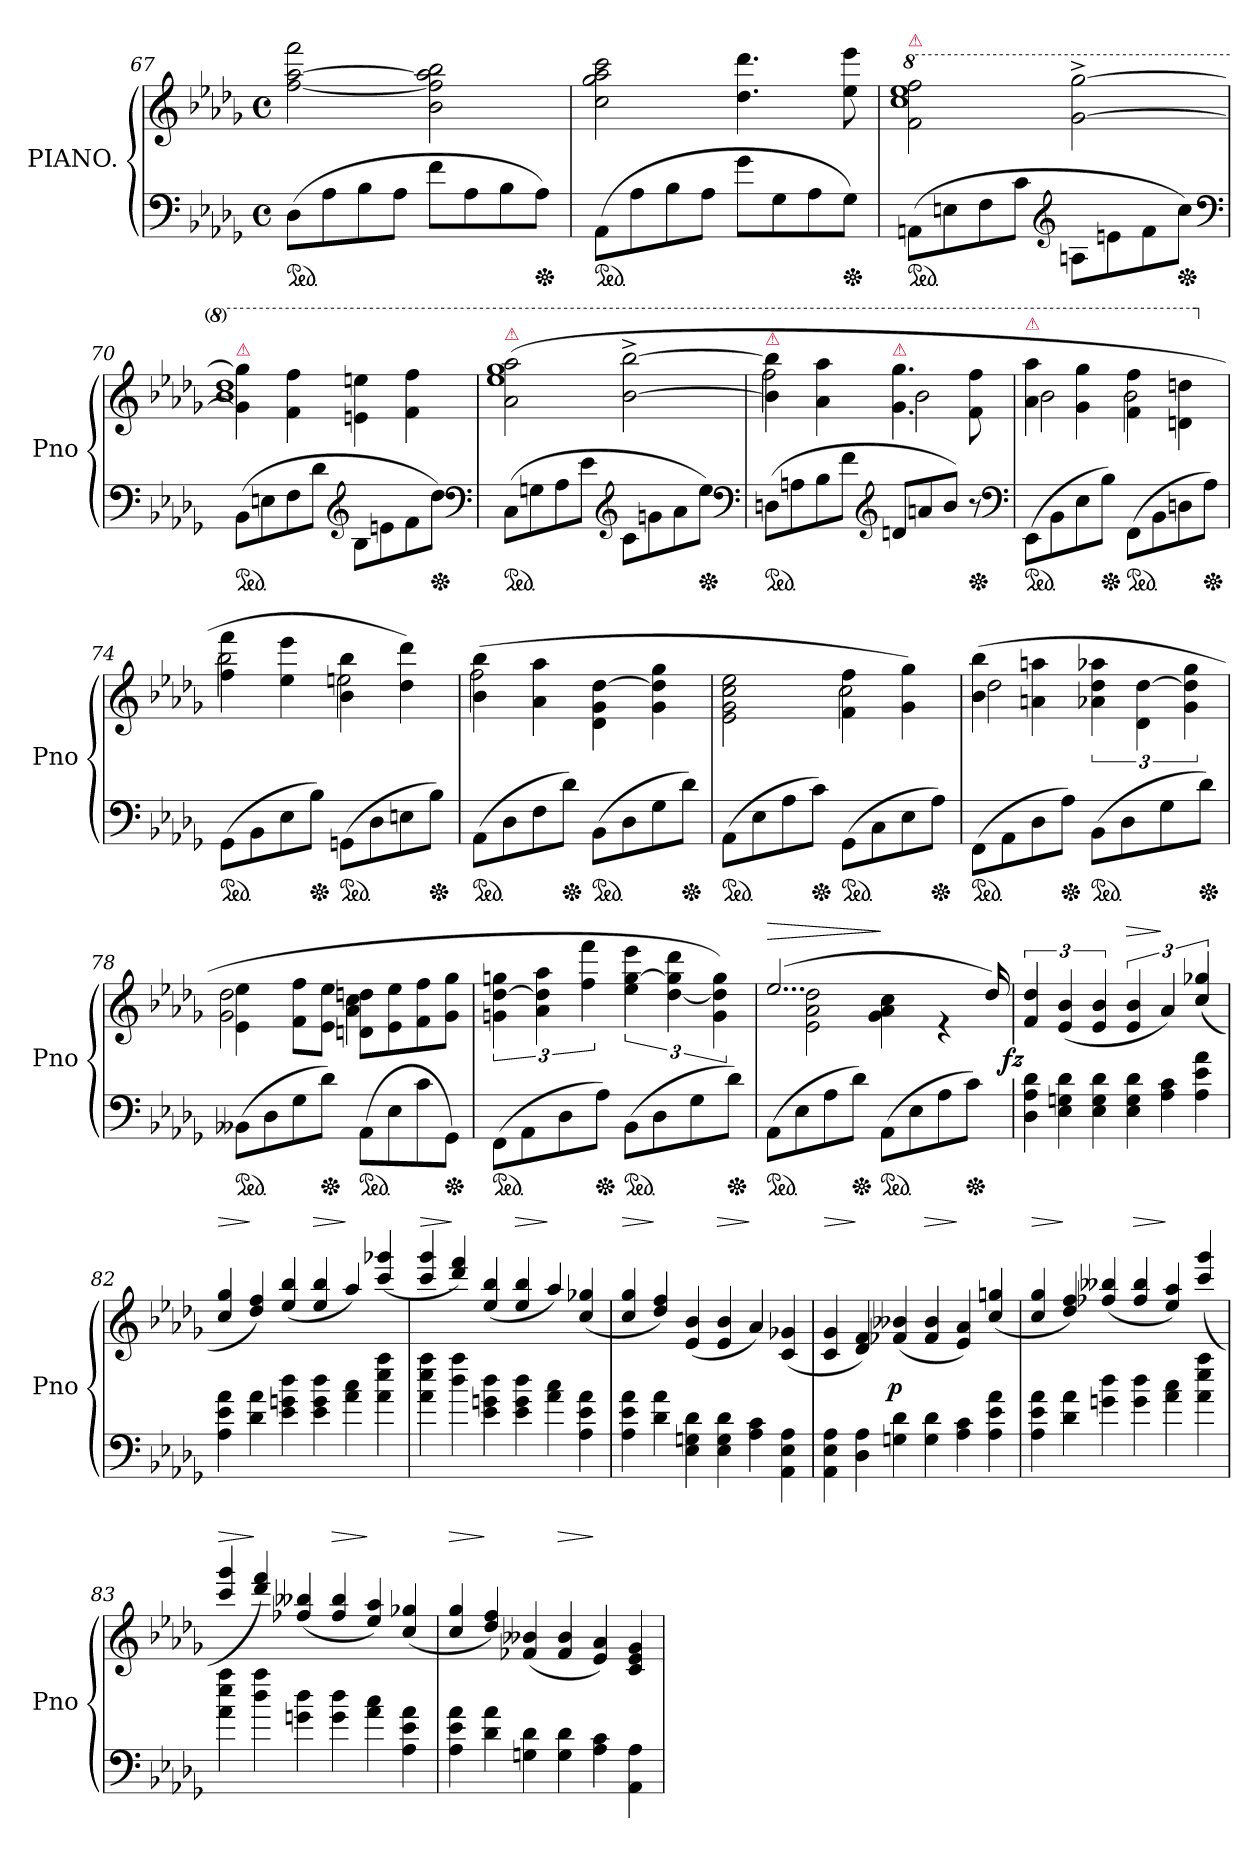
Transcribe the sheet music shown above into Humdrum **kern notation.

**kern	**kern	**dynam
*part1	*part1	*part1
*staff2	*staff1	*staff1/2
*I"PIANO.	*	*
*I'Pno	*	*
*clefF4	*clefG2	*
*k[b-e-a-d-g-]	*k[b-e-a-d-g-]	*
*b-:	*b-:	*
*M2/2	*M2/2	*
*met(c)	*met(c)	*
*ped	*	*
=67	=67	=67
(>8D-L	[2ff\ [2aa-\ 2fff\	.
8A-	.	.
8B-	.	.
8A-J	.	.
8fL	2b-\ 2ff]\ 2aa-]\ 2bb-\	.
8A-	.	.
8B-	.	.
*Xped	*	*
8A-J)	.	.
=68	=68	=68
*ped	*	*
(>8AA-L	2cc\ 2gg-\ 2aa-\ 2ccc\	.
8A-	.	.
8B-	.	.
8A-J	.	.
8g-L	4.dd-\ 4.ddd-\	.
8G-	.	.
8A-	.	.
*Xped	*	*
8G-J)	8ee-\ 8eee-\	.
=69	=69	=69
*	*8va	*
*	*^	*
!	!LO:TX:a:color=crimson:t=⚠	!	!
*ped	*	*	*
(>8AAn\L	2ff\ 2fff\	1ccc 1eee-	.
8En	.	.	.
8F	.	.	.
8cJ	.	.	.
*clefG2	*	*	*
8An\L	[2gg-^>\ [2ggg-^>\	.	.
8en	.	.	.
8f	.	.	.
*Xped	*	*	*
8ccJ)	.	.	.
*clefF4	*	*	*
=70	=70	=70	=70
!	!LO:TX:a:color=crimson:t=⚠	!	!
*ped	*	*	*
(>8BB-\L	4gg-]\ 4ggg-]\	1bb- 1ddd-	.
8En	.	.	.
8F	4ff\ 4fff\	.	.
8d-J	.	.	.
*clefG2	*	*	*
8B-\L	4een\ 4eeen\	.	.
8en	.	.	.
8f	4ff\ 4fff\	.	.
*Xped	*	*	*
8dd-J)	.	.	.
*clefF4	*	*	*
=71	=71	=71	=71
!	!LO:TX:a:color=crimson:t=⚠	!	!
*ped	*	*	*
(>8C\L	(>2aa-\ 2aaa-\	1eee- 1ggg-	.
8Gn	.	.	.
8A-	.	.	.
8e-J	.	.	.
*clefG2	*	*	*
8c\L	[2bb-^>\ [2bbb-^>\	.	.
8gn	.	.	.
8a-	.	.	.
*Xped	*	*	*
8ee-J)	.	.	.
*clefF4	*	*	*
=72	=72	=72	=72
!	!LO:TX:a:color=crimson:t=⚠	!	!
*ped	*	*	*
(>8Dn\L	4bb-]\ 4bbb-]\	2fff\	.
8An	.	.	.
8B-	4aa-\ 4aaa-\	.	.
8fJ	.	.	.
*clefG2	*	*	*
!	!LO:TX:a:color=crimson:t=⚠	!	!
8dn/L	4.gg-\ 4.ggg-\	2bb-\	.
8an	.	.	.
8b-J)	.	.	.
*Xped	*	*	*
8r	8ff\ 8fff\	.	.
*clefF4	*	*	*
=73	=73	=73	=73
!	!LO:TX:a:color=crimson:t=⚠	!	!
*ped	*	*	*
(>8EE-\L	4aa-\ 4aaa-\	2bb-\	.
8BB-	.	.	.
8E-	4gg-\ 4ggg-\	.	.
*Xped	*	*	*
8B-J)	.	.	.
*ped	*	*	*
(>8FF\L	4ff\ 4fff\	2bb-\	.
8BB-	.	.	.
8Dn	4ddn\ 4dddn\	.	.
*Xped	*	*	*
8A-J)	.	.	.
=74	=74	=74	=74
*	*X8va	*	*
*ped	*	*	*
(>8GG-\L	4ff\ 4fff\	2bb-	.
8BB-	.	.	.
8E-	4ee-\ 4eee-\	.	.
*Xped	*	*	*
8B-J)	.	.	.
*ped	*	*	*
(>8GGn\L	4b-\ 4bb-\	2een	.
8D-	.	.	.
8En	4dd-\ 4ddd-\)	.	.
*Xped	*	*	*
8B-J)	.	.	.
=75	=75	=75	=75
*ped	*	*	*
(>8AA-\L	(>4b-\ 4bb-\	2ff\	.
8D-	.	.	.
8F	4a-\ 4aa-\	.	.
*Xped	*	*	*
8d-J)	.	.	.
*ped	*	*	*
(>8BB-\L	4d-\ 4g-\ [4dd-\	2ryy	.
8D-	.	.	.
8G-	4g-\ 4dd-]\ 4gg-\	.	.
*Xped	*	*	*
8d-J)	.	.	.
=76	=76	=76	=76
*ped	*	*	*
(>8AA-\L	2e-\ 2g-\ 2cc\ 2ee-\	2ryy	.
8E-	.	.	.
8A-	.	.	.
*Xped	*	*	*
8cJ)	.	.	.
*ped	*	*	*
(>8GG-\L	4f\ 4ff\	2cc\	.
8C	.	.	.
8E-	4g-\ 4gg-\)	.	.
*Xped	*	*	*
8A-J)	.	.	.
=77	=77	=77	=77
*ped	*	*	*
(>8FF\L	(>4b-\ 4bb-\	2dd-\	.
8AA-	.	.	.
8D-	4an\ 4aan\	.	.
*Xped	*	*	*
8A-J)	.	.	.
*ped	*	*	*
(>8BB-\L	6a-X\ 6dd-\ 6aa-X\	2ryy	.
8D-	.	.	.
.	6d-\ [6dd-\	.	.
8G-	.	.	.
.	6g-\ 6dd-]\ 6gg-\	.	.
*Xped	*	*	*
8d-J)	.	.	.
=78	=78	=78	=78
*ped	*	*	*
(>8BB--X\L	4e-\ 4ee-\	2g-\ 2dd-\	.
8D-	.	.	.
8G-	8f\ 8ff\L	.	.
*Xped	*	*	*
8d-J)	8e- 8ee-J	.	.
*ped	*	*	*
(>8AA-\L	8dn\ 8ddn\L	4a-\ 4cc\	.
8E-	8e- 8ee-	.	.
8c	8f 8ff	4ryy	.
*Xped	*	*	*
8GG-J)	8g- 8gg-J	.	.
*	*v	*v	*
=79	=79	=79
*ped	*	*
(>8FF\L	6gn\ [6dd-\ 6ggn\	.
8AA-	.	.
.	6a-\ 6dd-]\ 6aa-\	.
8D-	.	.
.	6ff\ 6fff\	.
*Xped	*	*
8A-J)	.	.
*ped	*	*
(>8BB-\L	6ee-\ [6gg\ 6eee-\	.
8D-	.	.
.	[6dd-\ 6gg]\ 6ddd-\	.
8G-	.	.
.	6g 6dd-] 6gg)	.
*Xped	*	*
8d-J)	.	.
=80	=80	=80
*	*^	*
!	!	!	!LO:HP:a
*ped	*	*	*
(>8AA-\L	(>2...ee-/	2e-\ 2a-\ 2dd-\	>
8E-	.	.	.
8A-	.	.	.
*Xped	*	*	*
8d-J)	.	.	.
*ped	*	*	*
(>8AA-\L	.	4g-\ 4a-\ 4cc\	]
8E-	.	.	.
8A-	.	4re	.
*Xped	*	*	*
8cJ)	.	.	.
.	16dd-)	.	.
*	*v	*v	*
=81	=81	=81
*Xtuplet	*	*
!	!	!LO:DY:rj
6D-\ 6A-\ 6d-\	6f/ 6dd-/	fz
6E-\ 6Gn\ 6d-\	(>6e-/ 6b-/	.
6E-\ 6G\ 6d-\	6e-/ 6b-/	.
!	!	!LO:HP:a
6E-\ 6G\ 6d-\	6e-/ 6b-/	>
6A-\ 6c\	6a-/)	]
6A-\ 6e-\ 6a-\	(>6cc/ 6gg-X/	.
=82	=82	=82
*	*Xtuplet	*
!	!	!LO:HP:a
6A-\ 6e-\ 6a-\	6cc/ 6gg-/	>
6d-\ 6a-\	6dd-/ 6ff/)	]
6e-\ 6gn\ 6dd-\	(>6ee-/ 6bb-/	.
!	!	!LO:HP:a
6e-\ 6g\ 6dd-\	6ee-/ 6bb-/	>
6a-\ 6cc\	6aa-/)	]
6a-\ 6ee-\ 6aa-\	(>6ccc/ 6ggg-X/	.
=83	=83	=83
!	!	!LO:HP:a
6a-\ 6ee-\ 6aa-\	6ccc/ 6ggg-/	>
6dd-\ 6aa-\	6ddd-/ 6fff/)	]
6e-\ 6gn\ 6dd-\	(>6ee-/ 6bb-/	.
!	!	!LO:HP:a
6e-\ 6g\ 6dd-\	6ee-/ 6bb-/	>
6a-\ 6cc\	6aa-/)	]
6A-\ 6e-\ 6a-\	(>6cc/ 6gg-X/	.
=84	=84	=84
!	!	!LO:HP:a
6A-\ 6e-\ 6a-\	6cc/ 6gg-/	>
6d-\ 6a-\	6dd-/ 6ff/)	]
6E-\ 6Gn\ 6d-\	(>6e-/ 6b-/	.
!	!	!LO:HP:a
6E-\ 6G\ 6d-\	6e-/ 6b-/	>
6A-\ 6c\	6a-/)	]
6AA-\ 6E-\ 6A-\	(>6c/ 6g-X/	.
=85	=85	=85
!	!	!LO:HP:a
6AA-\ 6E-\ 6A-\	6c/ 6g-/	>
6D-\ 6A-\	6d-/ 6f/)	]
6Gn\ 6d-\	(>6f-X/ 6b--X/	p
!	!	!LO:HP:a
6G\ 6d-\	6f-/ 6b--/	>
6A-\ 6c\	6e-/ 6a-/)	]
6A-\ 6e-\ 6a-\	(>6cc/ 6ggn/	.
=86	=86	=86
!	!	!LO:HP:a
6A-\ 6e-\ 6a-\	6cc/ 6gg-/	>
6d-\ 6a-\	6dd-/ 6ff/)	]
6gn\ 6dd-\	(>6ff-X/ 6bb--X/	.
!	!	!LO:HP:a
6g\ 6dd-\	6ff-/ 6bb--/	>
6a-\ 6cc\	6ee-/ 6aa-/)	]
6a-\ 6ee-\ 6aa-\	(>6ccc/ 6ggg-/	.
=83	=83	=83
!	!	!LO:HP:a
6a-\ 6ee-\ 6aa-\	6ccc/ 6ggg-/	>
6dd-\ 6aa-\	6ddd-/ 6fff/)	]
6gn\ 6dd-\	(>6ff-X/ 6bb--X/	.
!	!	!LO:HP:a
6g\ 6dd-\	6ff-/ 6bb--/	>
6a-\ 6cc\	6ee-/ 6aa-/)	]
6A-\ 6e-\ 6a-\	(>6cc/ 6gg-X/	.
=88	=88	=88
!	!	!LO:HP:a
6A-\ 6e-\ 6a-\	6cc/ 6gg-/	>
6d-\ 6a-\	6dd-/ 6ff/)	]
6Gn\ 6d-\	(>6f-X/ 6b--X/	.
!	!	!LO:HP:a
6G\ 6d-\	6f-/ 6b--/	>
6A-\ 6c\	6e-/ 6a-/)	]
6AA-\ 6A-\	6c/ 6e-/ 6g-/	.
=	=	=
*-	*-	*-
